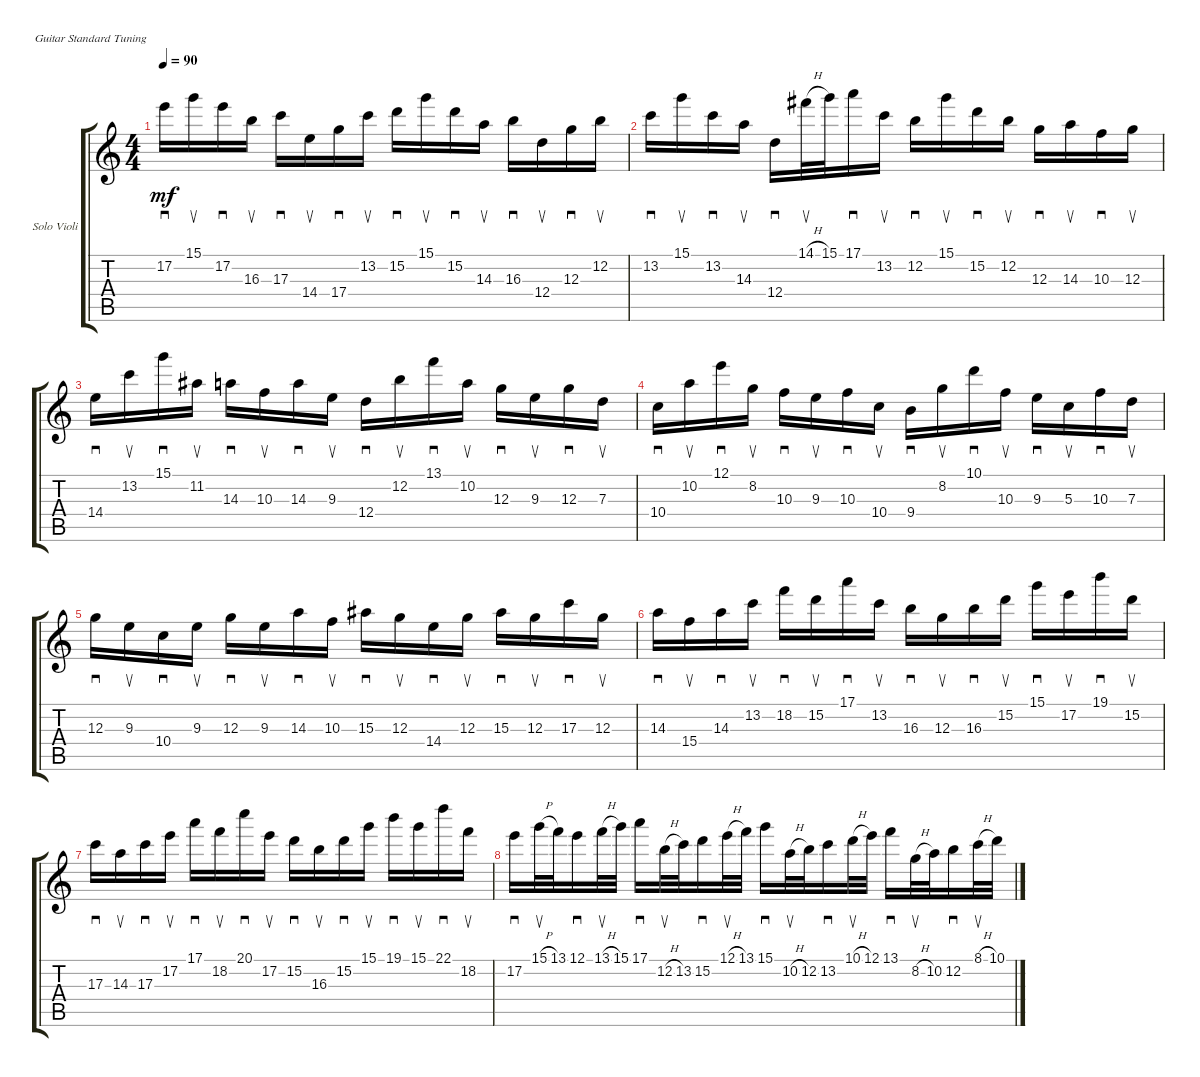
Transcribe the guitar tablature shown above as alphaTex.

\bracketExtendMode groupsimilarinstruments
\firstSystemTrackNameOrientation horizontal
\otherSystemsTrackNameOrientation horizontal
\track ("Solo Violin" "Solo Violi") {instrument overdrivenguitar}
\staff {score tabs}
\tuning (E4 B3 G3 D3 A2 E2)
\ts (4 4)
\tempo 90
\clef g2
\ks c
17.2.16{sd dy mf} 15.1.16{su} 17.2.16{sd} 16.3.16{su} 17.3.16{sd} 14.4.16{su} 17.4.16{sd} 13.2.16{su} 15.2.16{sd} 15.1.16{su} 15.2.16{sd} 14.3.16{su} 16.3.16{sd} 12.4.16{su} 12.3.16{sd} 12.2.16{su} |
13.2.16{sd} 15.1.16{su} 13.2.16{sd} 14.3.16{su} 12.4.16{sd} 14.1{h}.32{su} 15.1.32 17.1.16{sd} 13.2.16{su} 12.2.16{sd} 15.1.16{su} 15.2.16{sd} 12.2.16{su} 12.3.16{sd} 14.3.16{su} 10.3.16{sd} 12.3.16{su} |
14.4.16{sd} 13.2.16{su} 15.1.16{sd} 11.2.16{su} 14.3.16{sd} 10.3.16{su} 14.3.16{sd} 9.3.16{su} 12.4.16{sd} 12.2.16{su} 13.1.16{sd} 10.2.16{su} 12.3.16{sd} 9.3.16{su} 12.3.16{sd} 7.3.16{su} |
10.4.16{sd} 10.2.16{su} 12.1.16{sd} 8.2.16{su} 10.3.16{sd} 9.3.16{su} 10.3.16{sd} 10.4.16{su} 9.4.16{sd} 8.2.16{su} 10.1.16{sd} 10.3.16{su} 9.3.16{sd} 5.3.16{su} 10.3.16{sd} 7.3.16{su} |
12.3.16{sd} 9.3.16{su} 10.4.16{sd} 9.3.16{su} 12.3.16{sd} 9.3.16{su} 14.3.16{sd} 10.3.16{su} 15.3.16{sd} 12.3.16{su} 14.4.16{sd} 12.3.16{su} 15.3.16{sd} 12.3.16{su} 17.3.16{sd} 12.3.16{su} |
14.3.16{sd} 15.4.16{su} 14.3.16{sd} 13.2.16{su} 18.2.16{sd} 15.2.16{su} 17.1.16{sd} 13.2.16{su} 16.3.16{sd} 12.3.16{su} 16.3.16{sd} 15.2.16{su} 15.1.16{sd} 17.2.16{su} 19.1.16{sd} 15.2.16{su} |
17.3.16{sd} 14.3.16{su} 17.3.16{sd} 17.2.16{su} 17.1.16{sd} 18.2.16{su} 20.1.16{sd} 17.2.16{su} 15.2.16{sd} 16.3.16{su} 15.2.16{sd} 15.1.16{su} 19.1.16{sd} 15.1.16{su} 22.1.16{sd} 18.2.16{su} |
17.2.16{sd} 15.1{h}.32{su} 13.1.32 12.1.16{sd} 13.1{h}.32{su} 15.1.32 17.1.16{sd} 12.2{h}.32{su} 13.2.32 15.2.16{sd} 12.1{h}.32{su} 13.1.32 15.1.16{sd} 10.2{h}.32{su} 12.2.32 13.2.16{sd} 10.1{h}.32{su} 12.1.32 13.1.16{sd} 8.2{h}.32{su} 10.2.32 12.2.16{sd} 8.1{h}.32{su} 10.1.32
